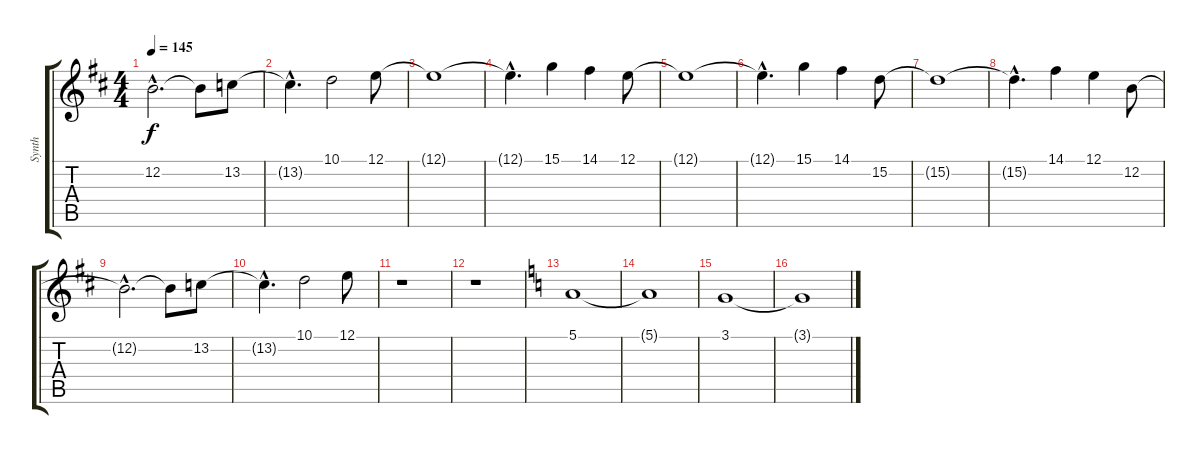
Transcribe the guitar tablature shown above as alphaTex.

\track ("Synth" "Synth") {instrument stringensemble1}
\staff {score tabs}
\tuning (E4 B3 G3 D3 A2 E2) {hide}
\ts (4 4)
\tempo 145
\clef g2
\ks d
12.2{hac t}.2{d dy f} 12.2{t}.8 13.2.8 |
13.2{hac t}.4{d} 10.1.2 12.1.8 |
12.1{t}.1 |
12.1{hac t}.4{d} 15.1.4 14.1.4 12.1.8 |
12.1{t}.1 |
12.1{hac t}.4{d} 15.1.4 14.1.4 15.2.8 |
15.2{t}.1 |
15.2{hac t}.4{d} 14.1.4 12.1.4 12.2.8 |
12.2{hac t}.2{d} 12.2{t}.8 13.2.8 |
13.2{hac t}.4{d} 10.1.2 12.1.8 |
r.1 |
r.1 |
\ks c
5.1.1 |
5.1{t}.1 |
3.1.1 |
3.1{t}.1
